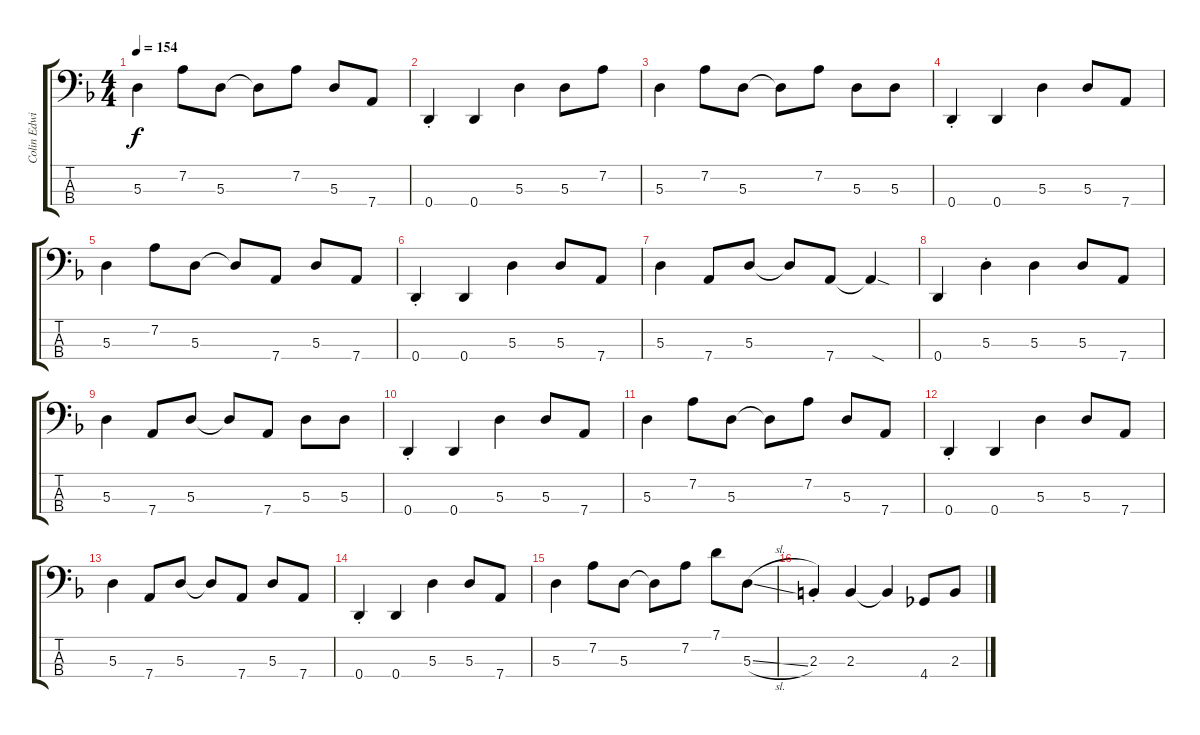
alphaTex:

\track ("Colin Edwin Fretless Bass" "Colin Edwi") {instrument electricbassfinger}
\staff {score tabs}
\tuning (G2 D2 A1 D1) {hide}
\ts (4 4)
\tempo 154
\clef f4
\ks dminor
5.3.4{dy f} 7.2.8 5.3.8 5.3{t}.8 7.2.8 5.3.8 7.4.8 |
0.4{st}.4 0.4.4 5.3.4 5.3.8 7.2.8 |
5.3.4 7.2.8 5.3.8 5.3{t}.8 7.2.8 5.3.8 5.3.8 |
0.4{st}.4 0.4.4 5.3.4 5.3.8 7.4.8 |
5.3.4 7.2.8 5.3.8 5.3{t}.8 7.4.8 5.3.8 7.4.8 |
0.4{st}.4 0.4.4 5.3.4 5.3.8 7.4.8 |
5.3.4 7.4.8 5.3.8 5.3{t}.8 7.4.8 7.4{sod t}.4 |
0.4.4 5.3{st}.4 5.3.4 5.3.8 7.4.8 |
5.3.4 7.4.8 5.3.8 5.3{t}.8 7.4.8 5.3.8 5.3.8 |
0.4{st}.4 0.4.4 5.3.4 5.3.8 7.4.8 |
5.3.4 7.2.8 5.3.8 5.3{t}.8 7.2.8 5.3.8 7.4.8 |
0.4{st}.4 0.4.4 5.3.4 5.3.8 7.4.8 |
5.3.4 7.4.8 5.3.8 5.3{t}.8 7.4.8 5.3.8 7.4.8 |
0.4{st}.4 0.4.4 5.3.4 5.3.8 7.4.8 |
5.3.4 7.2.8 5.3.8 5.3{t}.8 7.2.8 7.1.8 5.3{sl}.8 |
2.3{st}.4 2.3.4 2.3{t}.4 4.4.8 2.3.8
